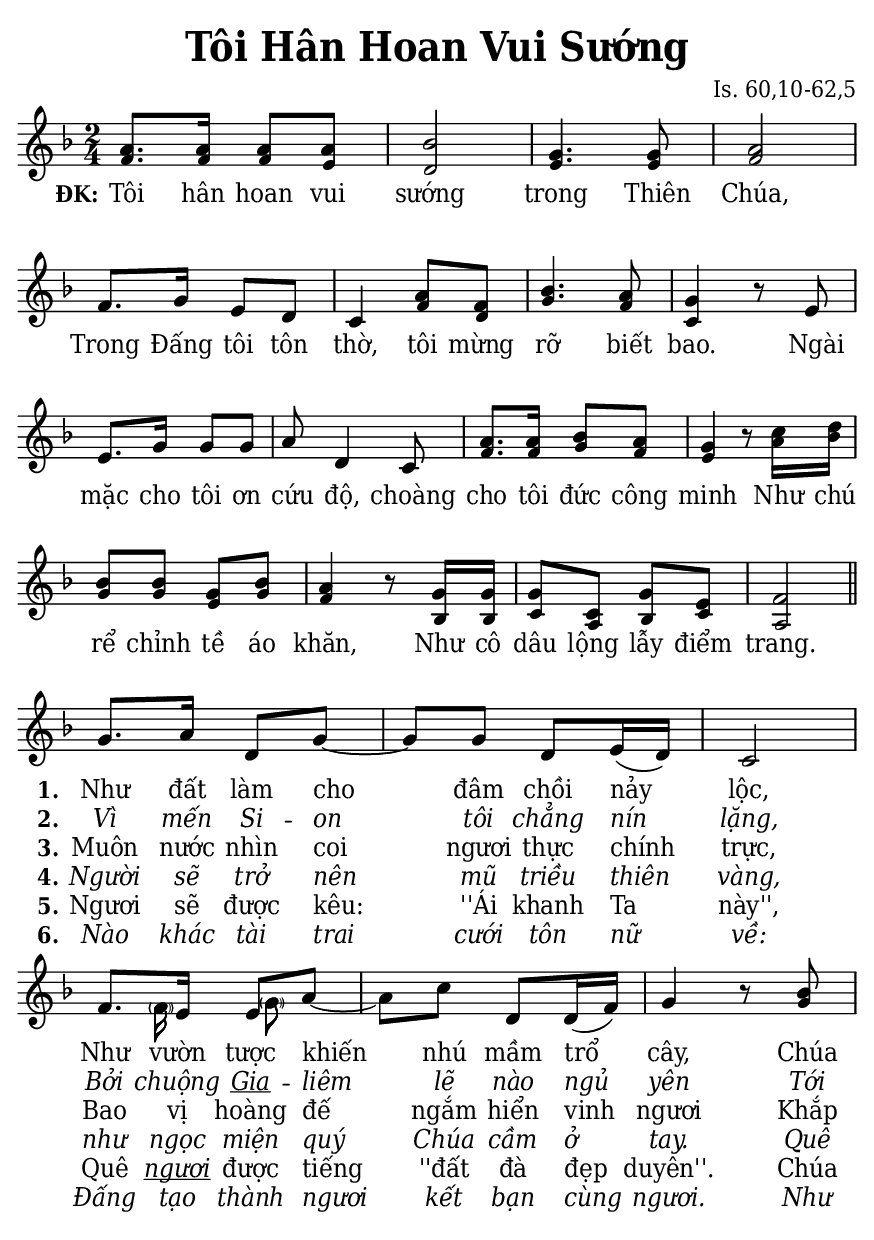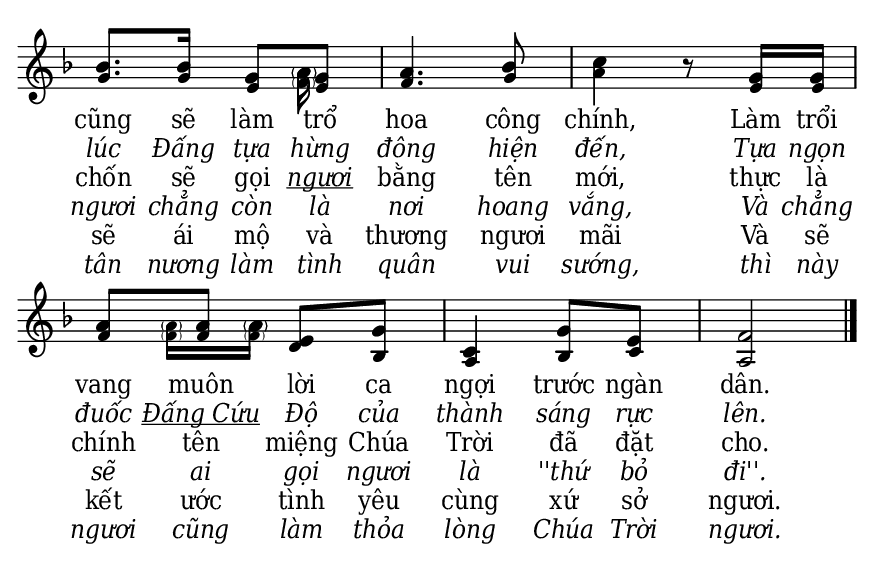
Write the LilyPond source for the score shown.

% Cài đặt chung\
\version "2.22.1"
\include "english.ly"

\header {
  title = \markup { \fontsize #1 "Tôi Hân Hoan Vui Sướng" }
  composer = "Is. 60,10-62,5"
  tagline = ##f
}

% Nhạc phiên khúc
nhacPhienKhucSop = \relative c'' {
  a8. a16 a8 a |
  bf2 |
  g4. g8 |
  a2 |
  f8. g16 e8 d |
  c4 a'8 f |
  bf4. a8 |
  g4 r8 e |
  e8. g16 g8 g |
  a d,4 c8 |
  a'8. a16 bf8 a |
  g4 r8 c16 d |
  bf8 bf g bf |
  a4 r8 g16 g |
  g8 c, g' e |
  f2 \bar "||"
  
  g8. a16 d,8 g ~ |
  g g d e16 (d) |
  c2 |
  f8.
  <<
    {
      \voiceOne
      e16
    }
    \new Voice = "beSop" {
      \voiceTwo
      \stemDown
      \once \override NoteColumn.force-hshift = #-1.2
      \parenthesize
      f16
    }
  >>
  \oneVoice
  <<
    {
      \voiceOne
      e8
    }
    \new Voice = "beSop" {
      \voiceTwo
      \stemDown
      \once \override NoteColumn.force-hshift = #1.6
      \parenthesize
      g8
    }
  >>
  \oneVoice
  a ~ |
  a c d, d16 (f) |
  g4 r8 bf |
  bf8. bf16 g8
  <<
    {
      \voiceOne
      g8
    }
    \new Voice = "beSop" {
      \voiceTwo
      \stemDown
      \once \override NoteColumn.force-hshift = #-1.2
      \parenthesize
      a8
    }
  >>
  \oneVoice
  a4. bf8 |
  c4 r8 g16 g |
  a8
  <<
    {
      \voiceOne
      a8
    }
    \new Voice = "splitpart" {
      \voiceTwo
      \once \override NoteColumn.force-hshift = #-2.7
      \tweak font-size #-2
      \parenthesize
      a16
      \once \override NoteColumn.force-hshift = #0.5
      %\tweak font-size #-2
      \parenthesize
      a16
    }
  >>
  \oneVoice
  e8 g |
  c,4 g'8 e |
  f2 \bar "|."
}

nhacPhienKhucAlto = \relative c' {
  f8. f16 f8 e |
  d2 |
  e4. e8 |
  f2 |
  f8. g16 e8 d |
  c4 f8 d |
  g4. f8 |
  c4 r8 e |
  e8. g16 g8 g |
  a d,4 c8 |
  f8. f16 g8 f |
  e4 r8 a16 bf |
  g8 g e g |
  f4 r8 bf,16 bf |
  c8 a bf c |
  a2 |
  
  g'8. a16 d,8 g ~ |
  g g d e16 (d) |
  c2 |
  f8.
  <<
    {
      \voiceOne
      e16
    }
    \new Voice = "beSop" {
      \voiceTwo
      \stemDown
      \once \override NoteColumn.force-hshift = #-1.2
      \parenthesize
      f16
    }
  >>
  \oneVoice
  <<
    {
      \voiceOne
      e8
    }
    \new Voice = "beSop" {
      \voiceTwo
      \stemDown
      \once \override NoteColumn.force-hshift = #1.6
      \parenthesize
      g8
    }
  >>
  \oneVoice
  a ~ |
  a c d, d16 (f) |
  g4 r8 g |
  g8. g16 e8
  <<
    {
      \voiceOne
      e8
    }
    \new Voice = "beSop" {
      \voiceTwo
      \stemDown
      \once \override NoteColumn.force-hshift = #-1.2
      \parenthesize
      f8
    }
  >>
  \oneVoice
  f4. g8 |
  a4 r8 e16 e |
  f8
  <<
    {
      \voiceOne
      f8
    }
    \new Voice = "splitpart" {
      \voiceTwo
      \once \override Beam.transparent = ##t
      \once \override Stem.transparent = ##t
      \once \override NoteColumn.force-hshift = #-2.7
      \tweak font-size #-2
      \parenthesize
      f16
      \once \override Beam.transparent = ##t
      \once \override Stem.transparent = ##t
      \once \override NoteColumn.force-hshift = #0.5
      \tweak font-size #-2
      \parenthesize
      f16
    }
  >>
  \oneVoice
  d8 bf |
  a4 bf8 c |
  a2
}

% Lời phiên khúc
loiPhienKhucSop = \lyrics {
  \set stanza = "ĐK:"
  Tôi hân hoan vui sướng trong Thiên Chúa,
  Trong Đấng tôi tôn thờ,
  tôi mừng rỡ biết bao.
  Ngài mặc cho tôi ơn cứu độ,
  choàng cho tôi đức công minh
  Như chú rể chỉnh tề áo khăn,
  Như cô dâu lộng lẫy điểm trang.
  <<
    {
      \set stanza = "1."
      Như đất làm cho đâm chồi nảy lộc,
      Như vườn tược khiến nhú mầm trổ cây,
      Chúa cũng sẽ làm trổ hoa công chính,
      Làm trổi vang muôn lời ca ngợi trước ngàn dân.
    }
    \new Lyrics {
	    \set associatedVoice = "beSop"
	    \set stanza = "2."
      \override Lyrics.LyricText.font-shape = #'italic
	    Vì mến Si -- on tôi chẳng nín lặng,
	    Bởi chuộng \markup { \italic \underline "Gia" }
	    -- liêm lẽ nào ngủ yên
	    Tới lúc Đấng tựa hừng đông hiện đến,
	    Tựa ngọn đuốc \markup { \italic \underline "Đấng Cứu" } Độ
	    của thành sáng rực lên.
    }
    \new Lyrics {
	    \set associatedVoice = "beSop"
	    \set stanza = "3."
	    Muôn nước nhìn coi ngươi thực chính trực,
	    Bao vị hoàng đế ngắm hiển vinh ngươi
	    Khắp chốn sẽ gọi
	    \markup { \italic \underline "ngươi" } bằng tên mới,
	    thực là chính tên miệng Chúa Trời đã đặt cho.
    }
    \new Lyrics {
	    \set associatedVoice = "beSop"
	    \set stanza = "4."
      \override Lyrics.LyricText.font-shape = #'italic
	    Người sẽ trở nên mũ triều thiên vàng,
	    như ngọc miện quý Chúa cầm ở tay.
	    Quê ngươi chẳng còn là nơi hoang vắng,
	    Và chẳng sẽ ai gọi ngươi là ''thứ bỏ đi''.
    }
    \new Lyrics {
	    \set associatedVoice = "beSop"
	    \set stanza = "5."
	    Ngươi sẽ được kêu: ''Ái khanh Ta này'',
	    Quê \markup { \italic \underline "ngươi" }
	    được tiếng ''đất đà đẹp duyên''.
	    Chúa sẽ ái mộ và thương ngươi mãi
	    Và sẽ kết ước tình yêu cùng xứ sở ngươi.
    }
    \new Lyrics {
	    \set associatedVoice = "beSop"
	    \set stanza = "6."
      \override Lyrics.LyricText.font-shape = #'italic
	    Nào khác tài trai cưới tôn nữ về:
	    Đấng tạo thành ngươi kết bạn cùng ngươi.
	    Như tân nương làm tình quân vui sướng,
	    thì này ngươi cũng làm thỏa lòng Chúa Trời ngươi.
    }
  >>
}

% Dàn trang
\paper {
  #(set-paper-size "a5")
  top-margin = 3\mm
  bottom-margin = 3\mm
  left-margin = 3\mm
  right-margin = 3\mm
  indent = #0
  #(define fonts
	 (make-pango-font-tree "Deja Vu Serif Condensed"
	 		       "Deja Vu Serif Condensed"
			       "Deja Vu Serif Condensed"
			       (/ 20 20)))
  print-page-number = ##f
}

TongNhip = {
  \key f \major \time 2/4
  \set Timing.beamExceptions = #'()
  \set Timing.baseMoment = #(ly:make-moment 1/4)
}

% Đổi kích thước nốt cho bè phụ
notBePhu =
#(define-music-function (font-size music) (number? ly:music?)
   (for-some-music
     (lambda (m)
       (if (music-is-of-type? m 'rhythmic-event)
           (begin
             (set! (ly:music-property m 'tweaks)
                   (cons `(font-size . ,font-size)
                         (ly:music-property m 'tweaks)))
             #t)
           #f))
     music)
   music)

\score {
  \new ChoirStaff <<
    \new Staff \with {
        \consists "Merge_rests_engraver"
        printPartCombineTexts = ##f
      }
      <<
      \new Voice \TongNhip \partCombine 
        \nhacPhienKhucSop
        \notBePhu -1 { \nhacPhienKhucAlto }
      \new NullVoice = beSop \nhacPhienKhucSop
      \new Lyrics \lyricsto beSop \loiPhienKhucSop
      >>
  >>
  \layout {
    \override Lyrics.LyricSpace.minimum-distance = #1
    \override Score.BarNumber.break-visibility = ##(#f #f #f)
    \override Score.SpacingSpanner.uniform-stretching = ##t
  } 
}
